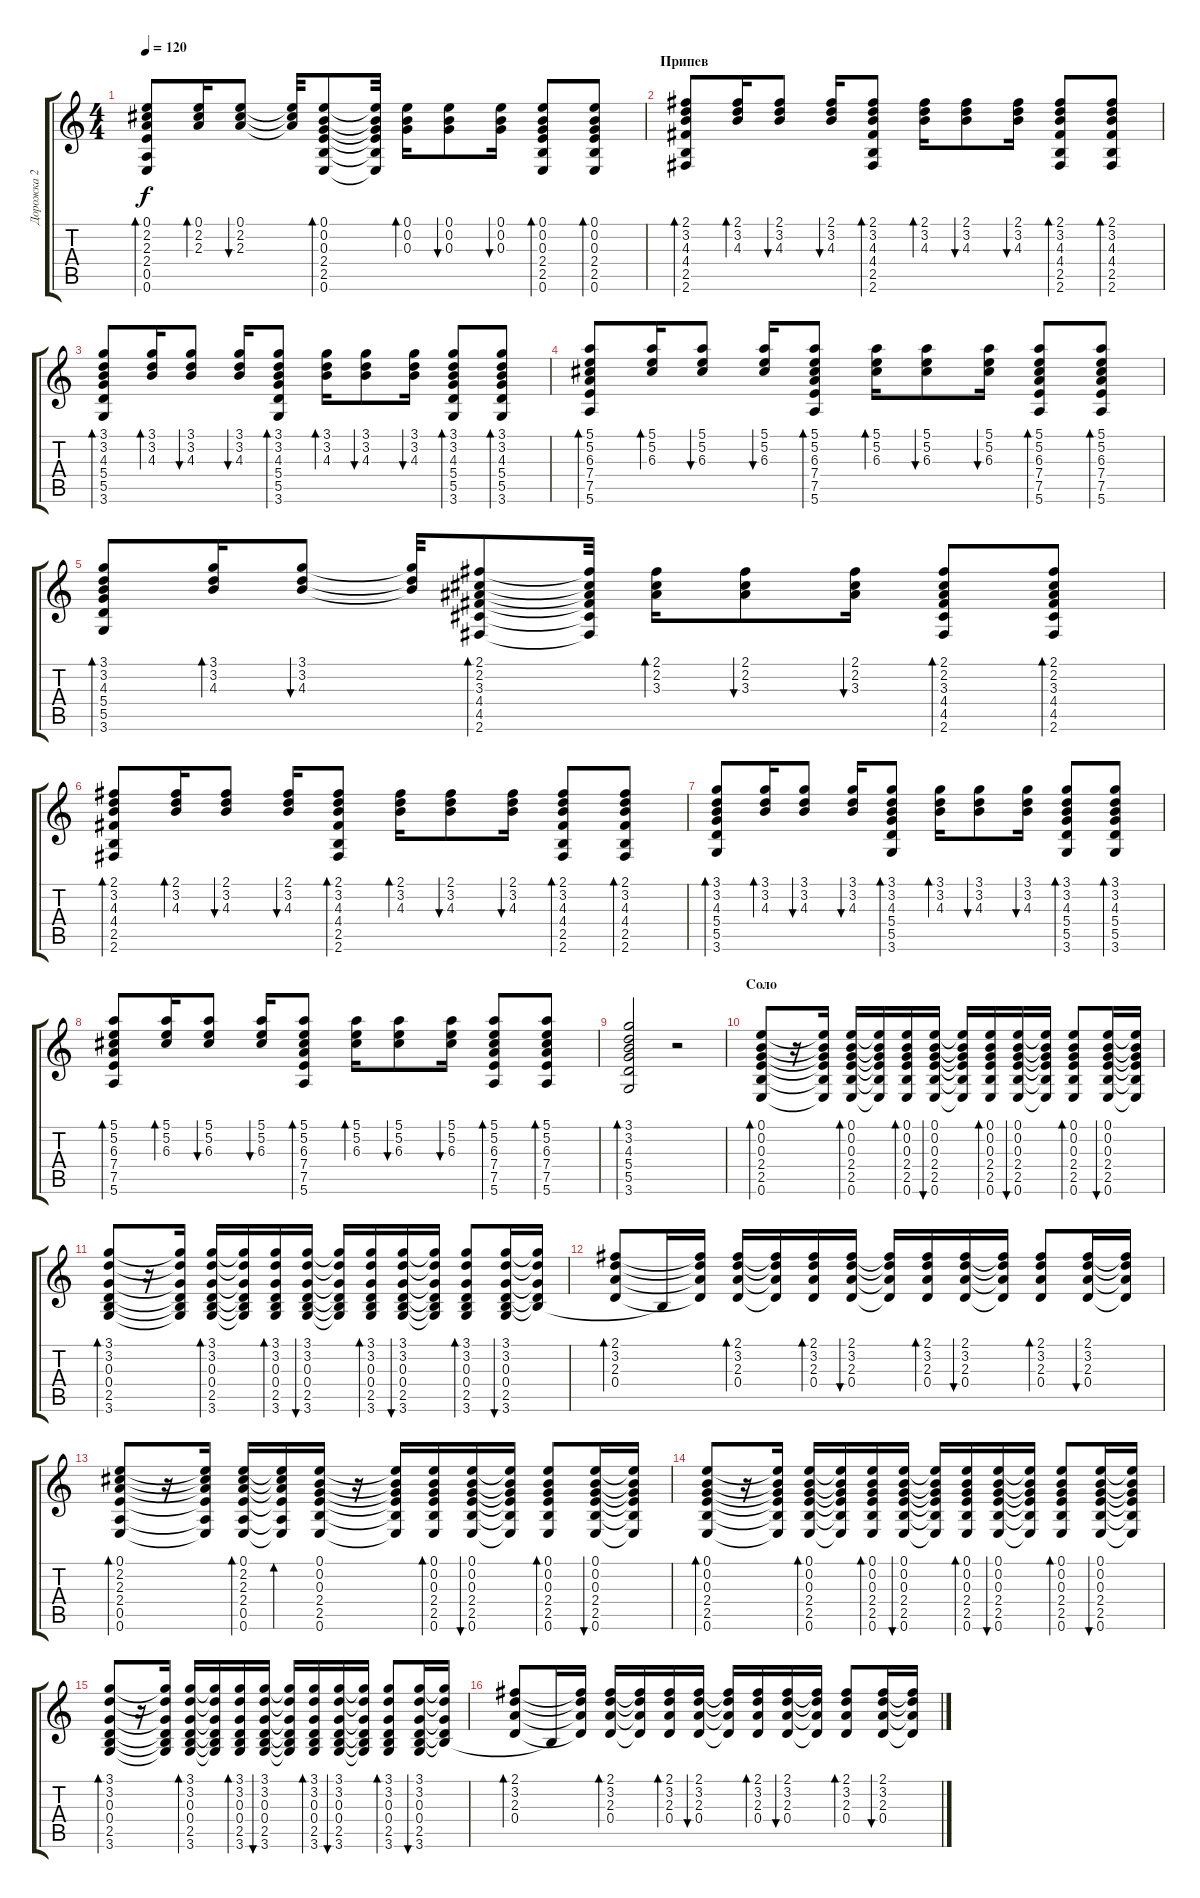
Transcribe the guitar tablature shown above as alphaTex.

\track ("Дорожка 2" "Дорожка 2") {instrument acousticguitarsteel}
\staff {score tabs}
\tuning (E4 B3 G3 D3 A2 E2) {hide}
\ts (4 4)
\tempo 120
\clef g2
\ks c
(0.1 2.2 2.3 2.4 0.5 0.6).8{bd 60 dy f} (0.1 2.2 2.3).16{bd 60} (0.1 2.2 2.3).8{bu 60} (0.1{t} 2.2{t} 2.3{t}).32 (0.1 0.2 0.3 2.4 2.5 0.6).8{bd 60} (0.1{t} 0.2{t} 0.3{t} 2.4{t} 2.5{t} 0.6{t}).32 (0.1 0.2 0.3).16{bd 60} (0.1 0.2 0.3).8{bu 60} (0.1 0.2 0.3).16{bu 60} (0.1 0.2 0.3 2.4 2.5 0.6).8{bd 60} (0.1 0.2 0.3 2.4 2.5 0.6).8{bd 60} |
\section ("" "Припев")
(2.1 3.2 4.3 4.4 2.5 2.6).8{bd 60 volume 6} (2.1 3.2 4.3).16{bd 60} (2.1 3.2 4.3).8{bu 60} (2.1 3.2 4.3).16{bu 60} (2.1 3.2 4.3 4.4 2.5 2.6).8{bd 60} (2.1 3.2 4.3).16{bd 60} (2.1 3.2 4.3).8{bu 60} (2.1 3.2 4.3).16{bu 60} (2.1 3.2 4.3 4.4 2.5 2.6).8{bd 60} (2.1 3.2 4.3 4.4 2.5 2.6).8{bd 60} |
(3.1 3.2 4.3 5.4 5.5 3.6).8{bd 60} (3.1 3.2 4.3).16{bd 60} (3.1 3.2 4.3).8{bu 60} (3.1 3.2 4.3).16{bu 60} (3.1 3.2 4.3 5.4 5.5 3.6).8{bd 60} (3.1 3.2 4.3).16{bd 60} (3.1 3.2 4.3).8{bu 60} (3.1 3.2 4.3).16{bu 60} (3.1 3.2 4.3 5.4 5.5 3.6).8{bd 60} (3.1 3.2 4.3 5.4 5.5 3.6).8{bd 60} |
(5.1 5.2 6.3 7.4 7.5 5.6).8{bd 60} (5.1 5.2 6.3).16{bd 60} (5.1 5.2 6.3).8{bu 60} (5.1 5.2 6.3).16{bu 60} (5.1 5.2 6.3 7.4 7.5 5.6).8{bd 60} (5.1 5.2 6.3).16{bd 60} (5.1 5.2 6.3).8{bu 60} (5.1 5.2 6.3).16{bu 60} (5.1 5.2 6.3 7.4 7.5 5.6).8{bd 60} (5.1 5.2 6.3 7.4 7.5 5.6).8{bd 60} |
(3.1 3.2 4.3 5.4 5.5 3.6).8{bd 60} (3.1 3.2 4.3).16{bd 60} (3.1 3.2 4.3).8{bu 60} (3.1{t} 3.2{t} 4.3{t}).32 (2.1 2.2 3.3 4.4 4.5 2.6).8{bd 60} (2.1{t} 2.2{t} 3.3{t} 4.4{t} 4.5{t} 2.6{t}).32 (2.1 2.2 3.3).16{bd 60} (2.1 2.2 3.3).8{bu 60} (2.1 2.2 3.3).16{bu 60} (2.1 2.2 3.3 4.4 4.5 2.6).8{bd 60} (2.1 2.2 3.3 4.4 4.5 2.6).8{bd 60} |
(2.1 3.2 4.3 4.4 2.5 2.6).8{bd 60} (2.1 3.2 4.3).16{bd 60} (2.1 3.2 4.3).8{bu 60} (2.1 3.2 4.3).16{bu 60} (2.1 3.2 4.3 4.4 2.5 2.6).8{bd 60} (2.1 3.2 4.3).16{bd 60} (2.1 3.2 4.3).8{bu 60} (2.1 3.2 4.3).16{bu 60} (2.1 3.2 4.3 4.4 2.5 2.6).8{bd 60} (2.1 3.2 4.3 4.4 2.5 2.6).8{bd 60} |
(3.1 3.2 4.3 5.4 5.5 3.6).8{bd 60} (3.1 3.2 4.3).16{bd 60} (3.1 3.2 4.3).8{bu 60} (3.1 3.2 4.3).16{bu 60} (3.1 3.2 4.3 5.4 5.5 3.6).8{bd 60} (3.1 3.2 4.3).16{bd 60} (3.1 3.2 4.3).8{bu 60} (3.1 3.2 4.3).16{bu 60} (3.1 3.2 4.3 5.4 5.5 3.6).8{bd 60} (3.1 3.2 4.3 5.4 5.5 3.6).8{bd 60} |
(5.1 5.2 6.3 7.4 7.5 5.6).8{bd 60} (5.1 5.2 6.3).16{bd 60} (5.1 5.2 6.3).8{bu 60} (5.1 5.2 6.3).16{bu 60} (5.1 5.2 6.3 7.4 7.5 5.6).8{bd 60} (5.1 5.2 6.3).16{bd 60} (5.1 5.2 6.3).8{bu 60} (5.1 5.2 6.3).16{bu 60} (5.1 5.2 6.3 7.4 7.5 5.6).8{bd 60} (5.1 5.2 6.3 7.4 7.5 5.6).8{bd 60} |
(3.1 3.2 4.3 5.4 5.5 3.6).2{bd 60} r.2 |
\section ("" "Соло")
(0.1 0.2 0.3 2.4 2.5 0.6).8{bd 60 volume 6} r.16 (0.1{t} 0.2{t} 0.3{t} 2.4{t} 2.5{t} 0.6{t}).16 (0.1 0.2 0.3 2.4 2.5 0.6).16{bd 60} (0.1{t} 0.2{t} 0.3{t} 2.4{t} 2.5{t} 0.6{t}).16 (0.1 0.2 0.3 2.4 2.5 0.6).16{bd 30} (0.1 0.2 0.3 2.4 2.5 0.6).16{bu 30} (0.1{t} 0.2{t} 0.3{t} 2.4{t} 2.5{t} 0.6{t}).16 (0.1 0.2 0.3 2.4 2.5 0.6).16{bd 30} (0.1 0.2 0.3 2.4 2.5 0.6).16{bu 30} (0.1{t} 0.2{t} 0.3{t} 2.4{t} 2.5{t} 0.6{t}).16 (0.1 0.2 0.3 2.4 2.5 0.6).8{bd 30} (0.1 0.2 0.3 2.4 2.5 0.6).16{bu 30} (0.1{t} 0.2{t} 0.3{t} 2.4{t} 2.5{t} 0.6{t}).16 |
(3.1 3.2 0.3 0.4 2.5 3.6).8{bd 60} r.16 (3.1{t} 3.2{t} 0.3{t} 0.4{t} 2.5{t} 3.6{t}).16 (3.1 3.2 0.3 0.4 2.5 3.6).16{bd 60} (3.1{t} 3.2{t} 0.3{t} 0.4{t} 2.5{t} 3.6{t}).16 (3.1 3.2 0.3 0.4 2.5 3.6).16{bd 30} (3.1 3.2 0.3 0.4 2.5 3.6).16{bu 30} (3.1{t} 3.2{t} 0.3{t} 0.4{t} 2.5{t} 3.6{t}).16 (3.1 3.2 0.3 0.4 2.5 3.6).16{bd 30} (3.1 3.2 0.3 0.4 2.5 3.6).16{bu 30} (3.1{t} 3.2{t} 0.3{t} 0.4{t} 2.5{t} 3.6{t}).16 (3.1 3.2 0.3 0.4 2.5 3.6).8{bd 30} (3.1 3.2 0.3 0.4 2.5 3.6).16{bu 30} (3.1{t} 3.2{t} 0.3{t} 0.4{t} 2.5{t}).16 |
(2.1 3.2 2.3 0.4).8{bd 60} 2.5{t}.16 (2.1{t} 3.2{t} 2.3{t} 0.4{t}).16 (2.1 3.2 2.3 0.4).16{bd 60} (2.1{t} 3.2{t} 2.3{t} 0.4{t}).16 (2.1 3.2 2.3 0.4).16{bd 30} (2.1 3.2 2.3 0.4).16{bu 30} (2.1{t} 3.2{t} 2.3{t} 0.4{t}).16 (2.1 3.2 2.3 0.4).16{bd 30} (2.1 3.2 2.3 0.4).16{bu 30} (2.1{t} 3.2{t} 2.3{t} 0.4{t}).16 (2.1 3.2 2.3 0.4).8{bd 30} (2.1 3.2 2.3 0.4).16{bu 30} (2.1{t} 3.2{t} 2.3{t} 0.4{t}).16 |
(0.1 2.2 2.3 2.4 0.5 0.6).8{bd 60} r.16 (0.1{t} 2.2{t} 2.3{t} 2.4{t} 0.5{t} 0.6{t}).16 (0.1 2.2 2.3 2.4 0.5 0.6).16{bd 60} (0.1{t} 2.2{t} 2.3{t} 2.4{t} 0.5{t} 0.6{t}).16{bd 60} (0.1 0.2 0.3 2.4 2.5 0.6).16 r.16 (0.1{t} 0.2{t} 0.3{t} 2.4{t} 2.5{t} 0.6{t}).16 (0.1 0.2 0.3 2.4 2.5 0.6).16{bd 30} (0.1 0.2 0.3 2.4 2.5 0.6).16{bu 30} (0.1{t} 0.2{t} 0.3{t} 2.4{t} 2.5{t} 0.6{t}).16 (0.1 0.2 0.3 2.4 2.5 0.6).8{bd 30} (0.1 0.2 0.3 2.4 2.5 0.6).16{bu 30} (0.1{t} 0.2{t} 0.3{t} 2.4{t} 2.5{t} 0.6{t}).16 |
(0.1 0.2 0.3 2.4 2.5 0.6).8{bd 60} r.16 (0.1{t} 0.2{t} 0.3{t} 2.4{t} 2.5{t} 0.6{t}).16 (0.1 0.2 0.3 2.4 2.5 0.6).16{bd 60} (0.1{t} 0.2{t} 0.3{t} 2.4{t} 2.5{t} 0.6{t}).16 (0.1 0.2 0.3 2.4 2.5 0.6).16{bd 30} (0.1 0.2 0.3 2.4 2.5 0.6).16{bu 30} (0.1{t} 0.2{t} 0.3{t} 2.4{t} 2.5{t} 0.6{t}).16 (0.1 0.2 0.3 2.4 2.5 0.6).16{bd 30} (0.1 0.2 0.3 2.4 2.5 0.6).16{bu 30} (0.1{t} 0.2{t} 0.3{t} 2.4{t} 2.5{t} 0.6{t}).16 (0.1 0.2 0.3 2.4 2.5 0.6).8{bd 30} (0.1 0.2 0.3 2.4 2.5 0.6).16{bu 30} (0.1{t} 0.2{t} 0.3{t} 2.4{t} 2.5{t} 0.6{t}).16 |
(3.1 3.2 0.3 0.4 2.5 3.6).8{bd 60} r.16 (3.1{t} 3.2{t} 0.3{t} 0.4{t} 2.5{t} 3.6{t}).16 (3.1 3.2 0.3 0.4 2.5 3.6).16{bd 60} (3.1{t} 3.2{t} 0.3{t} 0.4{t} 2.5{t} 3.6{t}).16 (3.1 3.2 0.3 0.4 2.5 3.6).16{bd 30} (3.1 3.2 0.3 0.4 2.5 3.6).16{bu 30} (3.1{t} 3.2{t} 0.3{t} 0.4{t} 2.5{t} 3.6{t}).16 (3.1 3.2 0.3 0.4 2.5 3.6).16{bd 30} (3.1 3.2 0.3 0.4 2.5 3.6).16{bu 30} (3.1{t} 3.2{t} 0.3{t} 0.4{t} 2.5{t} 3.6{t}).16 (3.1 3.2 0.3 0.4 2.5 3.6).8{bd 30} (3.1 3.2 0.3 0.4 2.5 3.6).16{bu 30} (3.1{t} 3.2{t} 0.3{t} 0.4{t} 2.5{t}).16 |
(2.1 3.2 2.3 0.4).8{bd 60} 2.5{t}.16 (2.1{t} 3.2{t} 2.3{t} 0.4{t}).16 (2.1 3.2 2.3 0.4).16{bd 60} (2.1{t} 3.2{t} 2.3{t} 0.4{t}).16 (2.1 3.2 2.3 0.4).16{bd 30} (2.1 3.2 2.3 0.4).16{bu 30} (2.1{t} 3.2{t} 2.3{t} 0.4{t}).16 (2.1 3.2 2.3 0.4).16{bd 30} (2.1 3.2 2.3 0.4).16{bu 30} (2.1{t} 3.2{t} 2.3{t} 0.4{t}).16 (2.1 3.2 2.3 0.4).8{bd 30} (2.1 3.2 2.3 0.4).16{bu 30} (2.1{t} 3.2{t} 2.3{t} 0.4{t}).16
